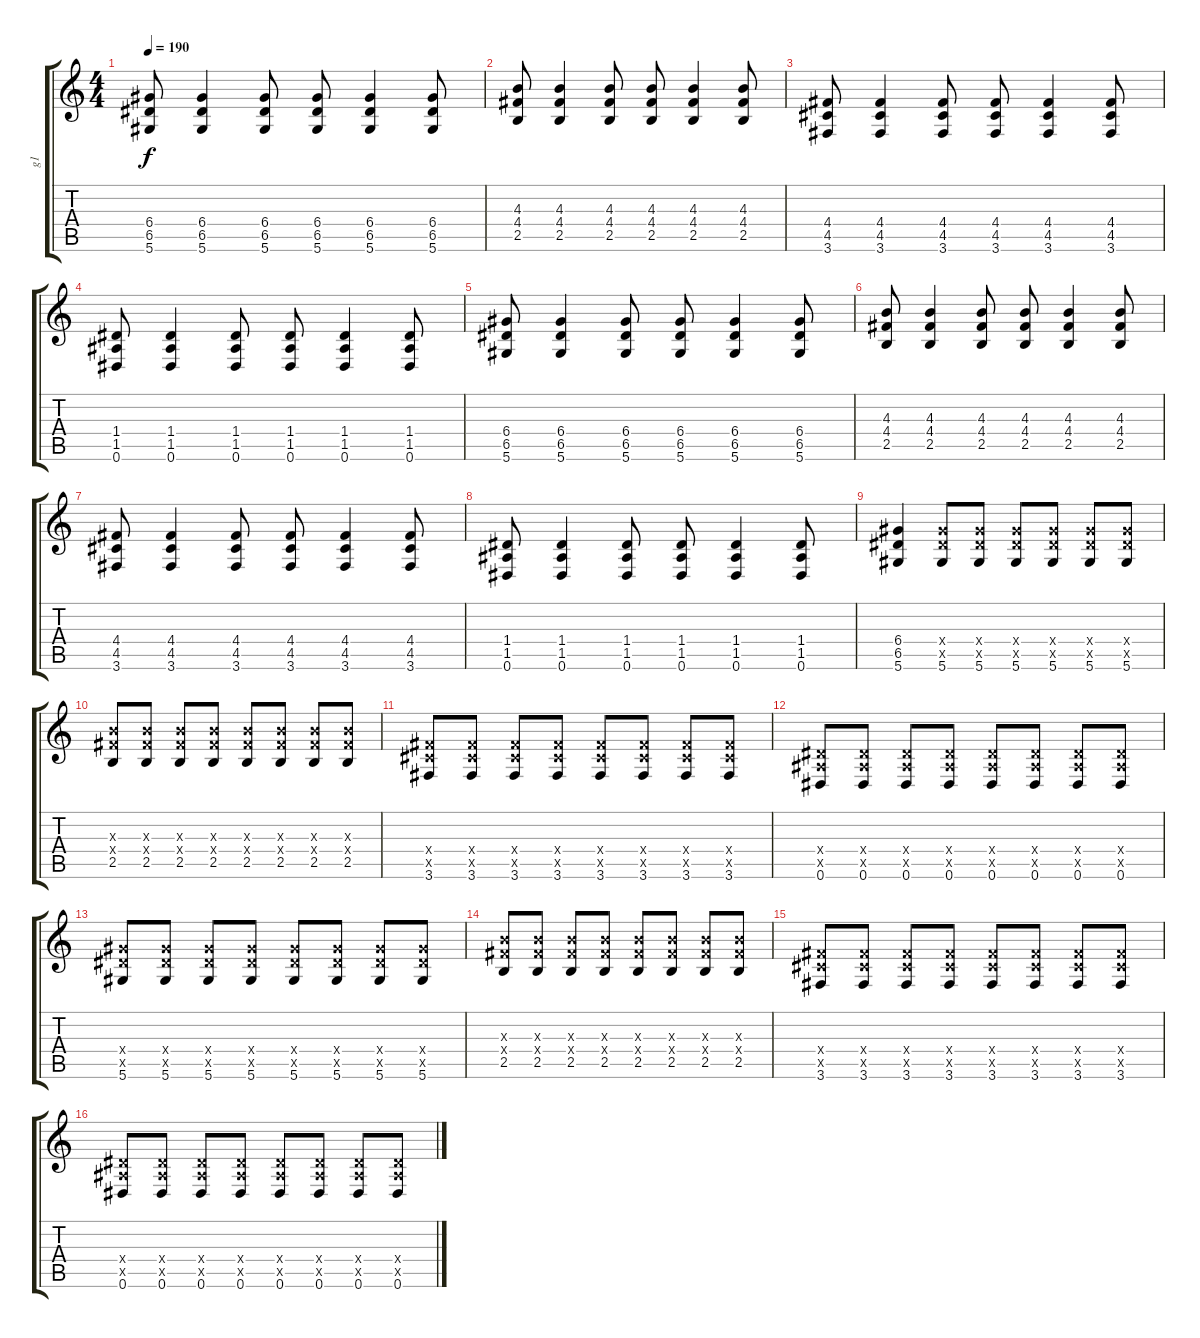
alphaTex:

\track ("g1" "g1") {instrument overdrivenguitar}
\staff {score tabs}
\tuning (E4 B3 G3 D3 A2 Eb2) {hide}
\ts (4 4)
\tempo 190
\clef g2
\ks c
(6.4 6.5 5.6).8{dy f} (6.4 6.5 5.6).4 (6.4 6.5 5.6).8 (6.4 6.5 5.6).8 (6.4 6.5 5.6).4 (6.4 6.5 5.6).8 |
(4.3 4.4 2.5).8 (4.3 4.4 2.5).4 (4.3 4.4 2.5).8 (4.3 4.4 2.5).8 (4.3 4.4 2.5).4 (4.3 4.4 2.5).8 |
(4.4 4.5 3.6).8 (4.4 4.5 3.6).4 (4.4 4.5 3.6).8 (4.4 4.5 3.6).8 (4.4 4.5 3.6).4 (4.4 4.5 3.6).8 |
(1.4 1.5 0.6).8 (1.4 1.5 0.6).4 (1.4 1.5 0.6).8 (1.4 1.5 0.6).8 (1.4 1.5 0.6).4 (1.4 1.5 0.6).8 |
(6.4 6.5 5.6).8 (6.4 6.5 5.6).4 (6.4 6.5 5.6).8 (6.4 6.5 5.6).8 (6.4 6.5 5.6).4 (6.4 6.5 5.6).8 |
(4.3 4.4 2.5).8 (4.3 4.4 2.5).4 (4.3 4.4 2.5).8 (4.3 4.4 2.5).8 (4.3 4.4 2.5).4 (4.3 4.4 2.5).8 |
(4.4 4.5 3.6).8 (4.4 4.5 3.6).4 (4.4 4.5 3.6).8 (4.4 4.5 3.6).8 (4.4 4.5 3.6).4 (4.4 4.5 3.6).8 |
(1.4 1.5 0.6).8 (1.4 1.5 0.6).4 (1.4 1.5 0.6).8 (1.4 1.5 0.6).8 (1.4 1.5 0.6).4 (1.4 1.5 0.6).8 |
(6.4 6.5 5.6).4 (6.4{x} 6.5{x} 5.6).8 (6.4{x} 6.5{x} 5.6).8 (6.4{x} 6.5{x} 5.6).8 (6.4{x} 6.5{x} 5.6).8 (6.4{x} 6.5{x} 5.6).8 (6.4{x} 6.5{x} 5.6).8 |
(4.3{x} 4.4{x} 2.5).8 (4.3{x} 4.4{x} 2.5).8 (4.3{x} 4.4{x} 2.5).8 (4.3{x} 4.4{x} 2.5).8 (4.3{x} 4.4{x} 2.5).8 (4.3{x} 4.4{x} 2.5).8 (4.3{x} 4.4{x} 2.5).8 (4.3{x} 4.4{x} 2.5).8 |
(4.4{x} 4.5{x} 3.6).8 (4.4{x} 4.5{x} 3.6).8 (4.4{x} 4.5{x} 3.6).8 (4.4{x} 4.5{x} 3.6).8 (4.4{x} 4.5{x} 3.6).8 (4.4{x} 4.5{x} 3.6).8 (4.4{x} 4.5{x} 3.6).8 (4.4{x} 4.5{x} 3.6).8 |
(1.4{x} 1.5{x} 0.6).8 (1.4{x} 1.5{x} 0.6).8 (1.4{x} 1.5{x} 0.6).8 (1.4{x} 1.5{x} 0.6).8 (1.4{x} 1.5{x} 0.6).8 (1.4{x} 1.5{x} 0.6).8 (1.4{x} 1.5{x} 0.6).8 (1.4{x} 1.5{x} 0.6).8 |
(6.4{x} 6.5{x} 5.6).8 (6.4{x} 6.5{x} 5.6).8 (6.4{x} 6.5{x} 5.6).8 (6.4{x} 6.5{x} 5.6).8 (6.4{x} 6.5{x} 5.6).8 (6.4{x} 6.5{x} 5.6).8 (6.4{x} 6.5{x} 5.6).8 (6.4{x} 6.5{x} 5.6).8 |
(4.3{x} 4.4{x} 2.5).8 (4.3{x} 4.4{x} 2.5).8 (4.3{x} 4.4{x} 2.5).8 (4.3{x} 4.4{x} 2.5).8 (4.3{x} 4.4{x} 2.5).8 (4.3{x} 4.4{x} 2.5).8 (4.3{x} 4.4{x} 2.5).8 (4.3{x} 4.4{x} 2.5).8 |
(4.4{x} 4.5{x} 3.6).8 (4.4{x} 4.5{x} 3.6).8 (4.4{x} 4.5{x} 3.6).8 (4.4{x} 4.5{x} 3.6).8 (4.4{x} 4.5{x} 3.6).8 (4.4{x} 4.5{x} 3.6).8 (4.4{x} 4.5{x} 3.6).8 (4.4{x} 4.5{x} 3.6).8 |
(1.4{x} 1.5{x} 0.6).8 (1.4{x} 1.5{x} 0.6).8 (1.4{x} 1.5{x} 0.6).8 (1.4{x} 1.5{x} 0.6).8 (1.4{x} 1.5{x} 0.6).8 (1.4{x} 1.5{x} 0.6).8 (1.4{x} 1.5{x} 0.6).8 (1.4{x} 1.5{x} 0.6).8
